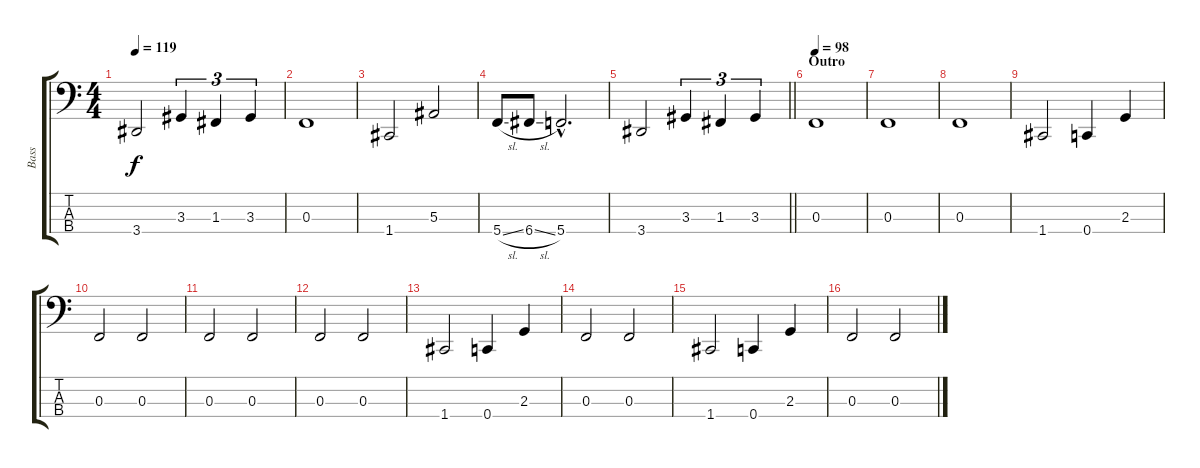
\track ("Bass" "Bass") {instrument electricbasspick}
\staff {score tabs}
\tuning (Eb2 Bb1 F1 C1) {hide}
\ts (4 4)
\tempo 119
\clef f4
\ks c
3.4.2{dy f} 3.3.4{tu (3 2)} 1.3.4{tu (3 2)} 3.3.4{tu (3 2)} |
0.3.1 |
1.4.2 5.3.2 |
5.4{sl}.8 6.4{sl}.8 5.4{hac}.2{d} |
\barLineRight lightlight
3.4.2 3.3.4{tu (3 2)} 1.3.4{tu (3 2)} 3.3.4{tu (3 2)} |
\section ("" "Outro")
\tempo 98
0.3.1 |
0.3.1 |
0.3.1 |
1.4.2 0.4.4 2.3.4 |
0.3.2 0.3.2 |
0.3.2 0.3.2 |
0.3.2 0.3.2 |
1.4.2 0.4.4 2.3.4 |
0.3.2 0.3.2 |
1.4.2 0.4.4 2.3.4 |
0.3.2 0.3.2
